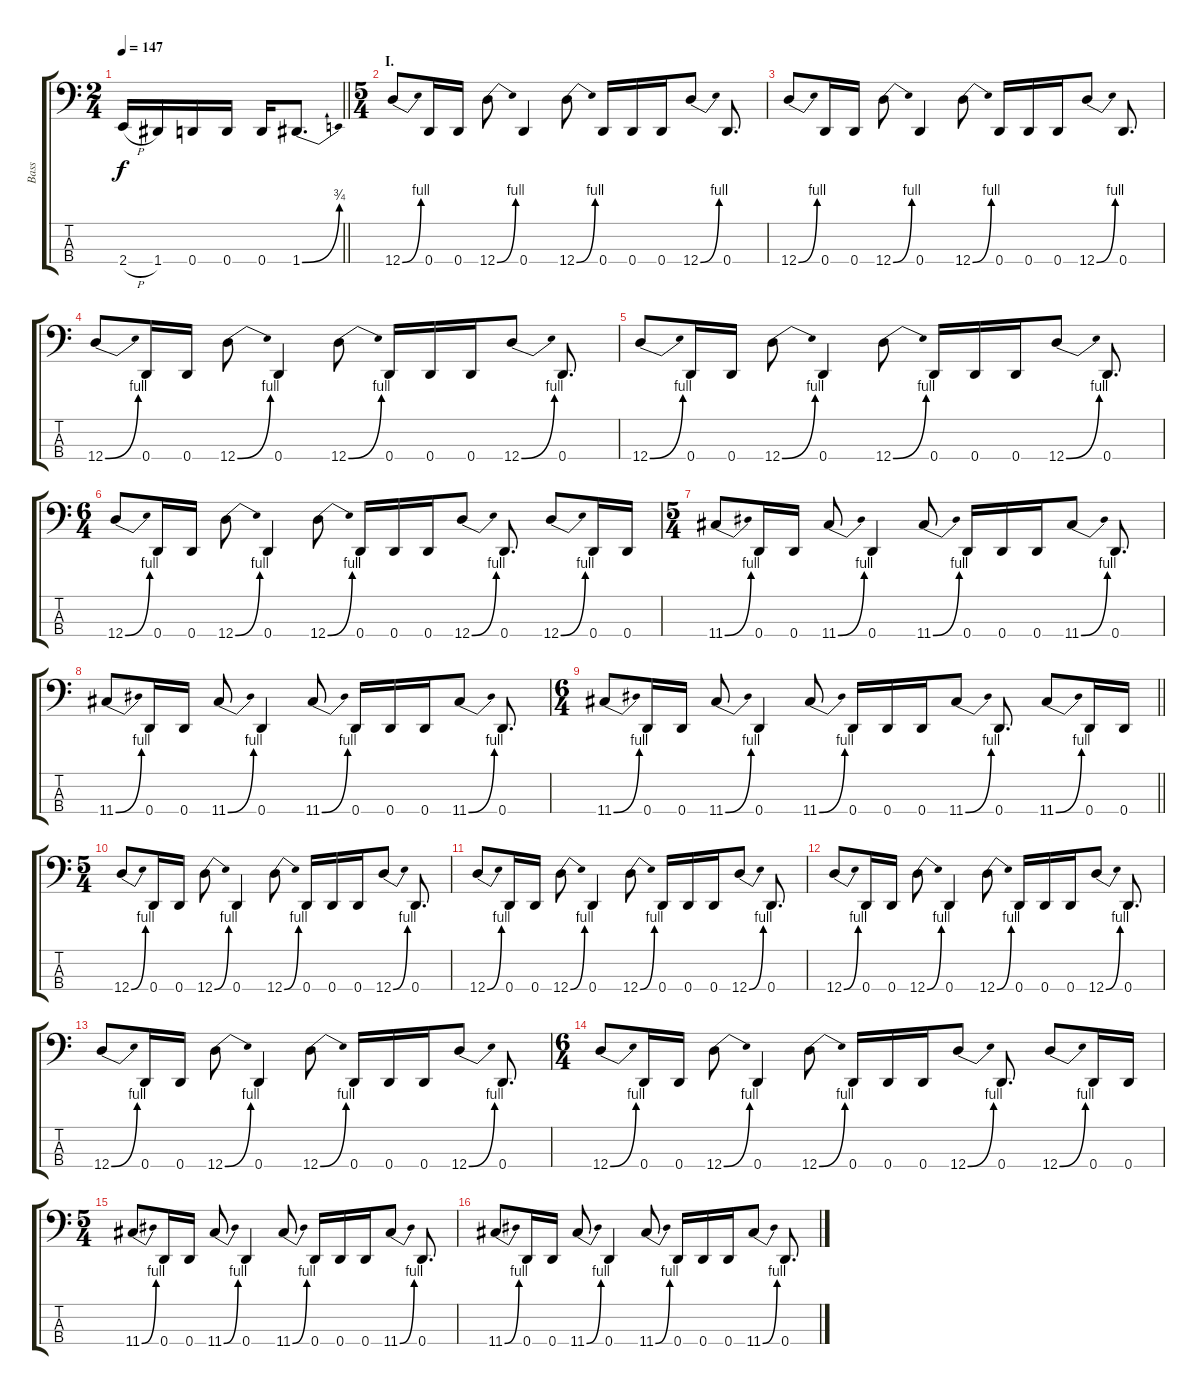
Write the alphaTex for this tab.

\track ("Bass" "Bass") {instrument electricbasspick}
\staff {score tabs}
\tuning (G2 D2 A1 D1) {hide}
\ts (2 4)
\tempo 147
\clef f4
\barLineRight lightlight
\ks c
2.4{h}.16{dy f} 1.4.16 0.4.16 0.4.16 0.4.16 1.4{be (bend 0 0 60 3)}.8{d} |
\ts (5 4)
\section ("" "I.")
12.4{be (bend 0 0 60 4)}.8 0.4.16 0.4.16 12.4{be (bend 0 0 60 4)}.8 0.4.4 12.4{be (bend 0 0 60 4)}.8 0.4.16 0.4.16 0.4.16 12.4{be (bend 0 0 60 4)}.8 0.4.8{d} |
12.4{be (bend 0 0 60 4)}.8 0.4.16 0.4.16 12.4{be (bend 0 0 60 4)}.8 0.4.4 12.4{be (bend 0 0 60 4)}.8 0.4.16 0.4.16 0.4.16 12.4{be (bend 0 0 60 4)}.8 0.4.8{d} |
12.4{be (bend 0 0 60 4)}.8 0.4.16 0.4.16 12.4{be (bend 0 0 60 4)}.8 0.4.4 12.4{be (bend 0 0 60 4)}.8 0.4.16 0.4.16 0.4.16 12.4{be (bend 0 0 60 4)}.8 0.4.8{d} |
12.4{be (bend 0 0 60 4)}.8 0.4.16 0.4.16 12.4{be (bend 0 0 60 4)}.8 0.4.4 12.4{be (bend 0 0 60 4)}.8 0.4.16 0.4.16 0.4.16 12.4{be (bend 0 0 60 4)}.8 0.4.8{d} |
\ts (6 4)
12.4{be (bend 0 0 60 4)}.8 0.4.16 0.4.16 12.4{be (bend 0 0 60 4)}.8 0.4.4 12.4{be (bend 0 0 60 4)}.8 0.4.16 0.4.16 0.4.16 12.4{be (bend 0 0 60 4)}.8 0.4.8{d} 12.4{be (bend 0 0 60 4)}.8 0.4.16 0.4.16 |
\ts (5 4)
11.4{be (bend 0 0 60 4)}.8 0.4.16 0.4.16 11.4{be (bend 0 0 60 4)}.8 0.4.4 11.4{be (bend 0 0 60 4)}.8 0.4.16 0.4.16 0.4.16 11.4{be (bend 0 0 60 4)}.8 0.4.8{d} |
11.4{be (bend 0 0 60 4)}.8 0.4.16 0.4.16 11.4{be (bend 0 0 60 4)}.8 0.4.4 11.4{be (bend 0 0 60 4)}.8 0.4.16 0.4.16 0.4.16 11.4{be (bend 0 0 60 4)}.8 0.4.8{d} |
\ts (6 4)
\barLineRight lightlight
11.4{be (bend 0 0 60 4)}.8 0.4.16 0.4.16 11.4{be (bend 0 0 60 4)}.8 0.4.4 11.4{be (bend 0 0 60 4)}.8 0.4.16 0.4.16 0.4.16 11.4{be (bend 0 0 60 4)}.8 0.4.8{d} 11.4{be (bend 0 0 60 4)}.8 0.4.16 0.4.16 |
\ts (5 4)
12.4{be (bend 0 0 60 4)}.8 0.4.16 0.4.16 12.4{be (bend 0 0 60 4)}.8 0.4.4 12.4{be (bend 0 0 60 4)}.8 0.4.16 0.4.16 0.4.16 12.4{be (bend 0 0 60 4)}.8 0.4.8{d} |
12.4{be (bend 0 0 60 4)}.8 0.4.16 0.4.16 12.4{be (bend 0 0 60 4)}.8 0.4.4 12.4{be (bend 0 0 60 4)}.8 0.4.16 0.4.16 0.4.16 12.4{be (bend 0 0 60 4)}.8 0.4.8{d} |
12.4{be (bend 0 0 60 4)}.8 0.4.16 0.4.16 12.4{be (bend 0 0 60 4)}.8 0.4.4 12.4{be (bend 0 0 60 4)}.8 0.4.16 0.4.16 0.4.16 12.4{be (bend 0 0 60 4)}.8 0.4.8{d} |
12.4{be (bend 0 0 60 4)}.8 0.4.16 0.4.16 12.4{be (bend 0 0 60 4)}.8 0.4.4 12.4{be (bend 0 0 60 4)}.8 0.4.16 0.4.16 0.4.16 12.4{be (bend 0 0 60 4)}.8 0.4.8{d} |
\ts (6 4)
12.4{be (bend 0 0 60 4)}.8 0.4.16 0.4.16 12.4{be (bend 0 0 60 4)}.8 0.4.4 12.4{be (bend 0 0 60 4)}.8 0.4.16 0.4.16 0.4.16 12.4{be (bend 0 0 60 4)}.8 0.4.8{d} 12.4{be (bend 0 0 60 4)}.8 0.4.16 0.4.16 |
\ts (5 4)
11.4{be (bend 0 0 60 4)}.8 0.4.16 0.4.16 11.4{be (bend 0 0 60 4)}.8 0.4.4 11.4{be (bend 0 0 60 4)}.8 0.4.16 0.4.16 0.4.16 11.4{be (bend 0 0 60 4)}.8 0.4.8{d} |
11.4{be (bend 0 0 60 4)}.8 0.4.16 0.4.16 11.4{be (bend 0 0 60 4)}.8 0.4.4 11.4{be (bend 0 0 60 4)}.8 0.4.16 0.4.16 0.4.16 11.4{be (bend 0 0 60 4)}.8 0.4.8{d}
